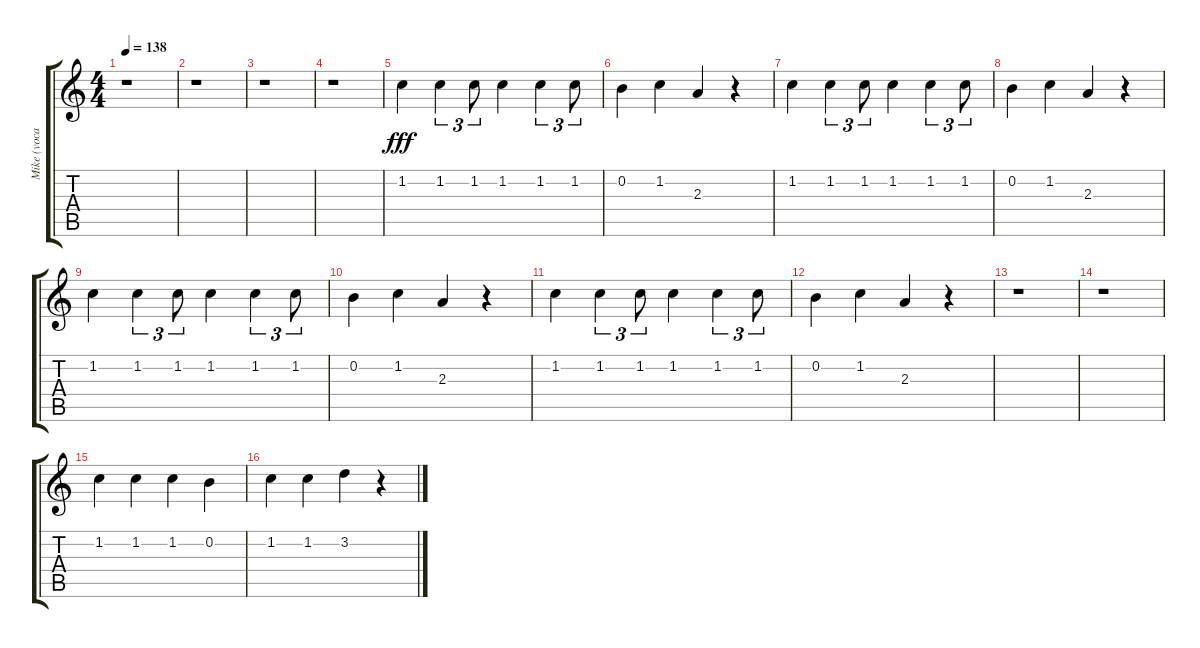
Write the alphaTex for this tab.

\track ("Mike (vocals)" "Mike (voca") {instrument electricguitarjazz}
\staff {score tabs}
\tuning (E4 B3 G3 D3 A2 E2) {hide}
\ts (4 4)
\tempo 138
\clef g2
\ks c
r.1{dy fff} |
r.1 |
r.1 |
r.1 |
1.2.4 1.2.4{tu (3 2)} 1.2.8{tu (3 2)} 1.2.4 1.2.4{tu (3 2)} 1.2.8{tu (3 2)} |
0.2.4 1.2.4 2.3.4 r.4 |
1.2.4 1.2.4{tu (3 2)} 1.2.8{tu (3 2)} 1.2.4 1.2.4{tu (3 2)} 1.2.8{tu (3 2)} |
0.2.4 1.2.4 2.3.4 r.4 |
1.2.4 1.2.4{tu (3 2)} 1.2.8{tu (3 2)} 1.2.4 1.2.4{tu (3 2)} 1.2.8{tu (3 2)} |
0.2.4 1.2.4 2.3.4 r.4 |
1.2.4 1.2.4{tu (3 2)} 1.2.8{tu (3 2)} 1.2.4 1.2.4{tu (3 2)} 1.2.8{tu (3 2)} |
0.2.4 1.2.4 2.3.4 r.4 |
r.1 |
r.1 |
1.2.4 1.2.4 1.2.4 0.2.4 |
1.2.4 1.2.4 3.2.4 r.4
